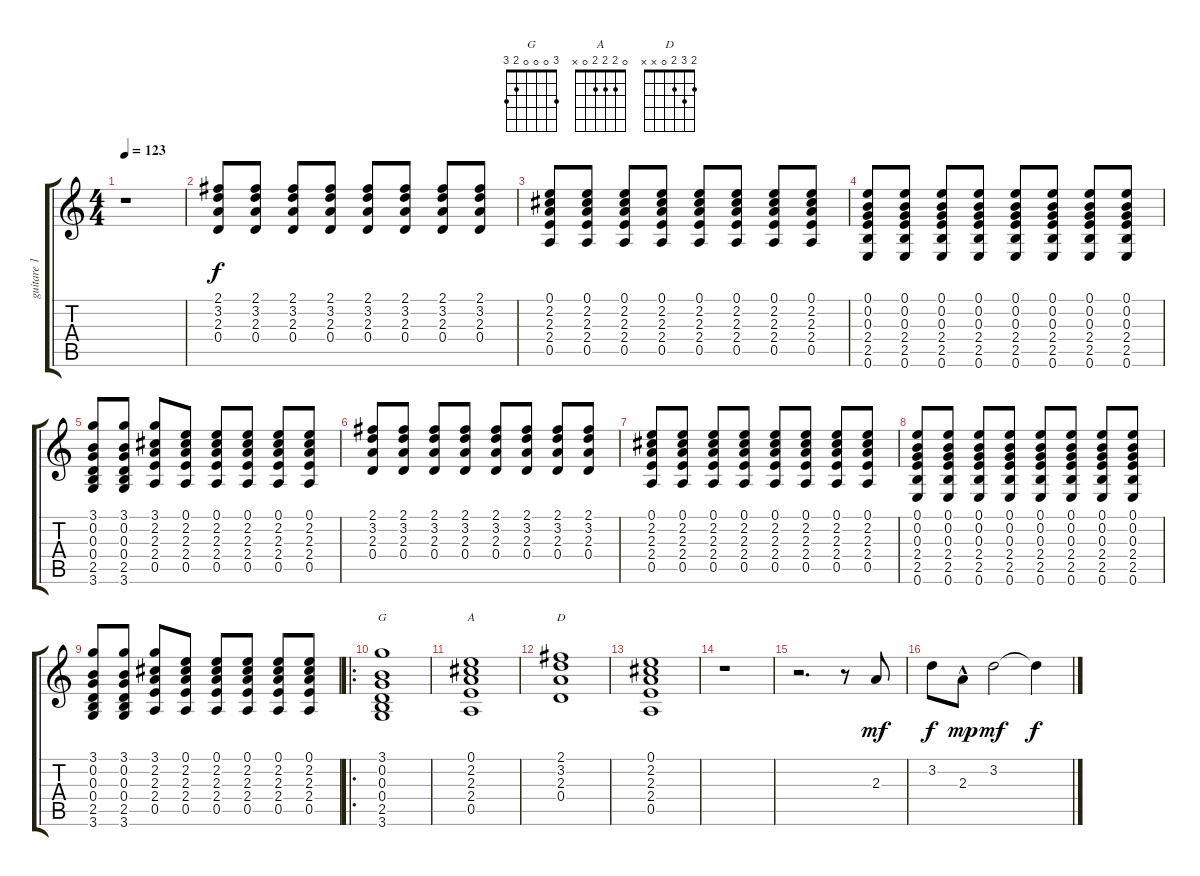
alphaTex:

\track ("guitare 1" "guitare 1") {instrument acousticguitarsteel}
\staff {score tabs}
\tuning (E4 B3 G3 D3 A2 E2) {hide}
\chord ("G" 3 0 0 0 2 3)
\chord ("A" 0 2 2 2 0 x)
\chord ("D" 2 3 2 0 x x)
\ts (4 4)
\tempo 123
\clef g2
\ks c
r.1{dy f instrument acousticguitarsteel} |
(2.1 3.2 2.3 0.4).8 (2.1 3.2 2.3 0.4).8 (2.1 3.2 2.3 0.4).8 (2.1 3.2 2.3 0.4).8 (2.1 3.2 2.3 0.4).8 (2.1 3.2 2.3 0.4).8 (2.1 3.2 2.3 0.4).8 (2.1 3.2 2.3 0.4).8 |
(0.1 2.2 2.3 2.4 0.5).8 (0.1 2.2 2.3 2.4 0.5).8 (0.1 2.2 2.3 2.4 0.5).8 (0.1 2.2 2.3 2.4 0.5).8 (0.1 2.2 2.3 2.4 0.5).8 (0.1 2.2 2.3 2.4 0.5).8 (0.1 2.2 2.3 2.4 0.5).8 (0.1 2.2 2.3 2.4 0.5).8 |
(0.1 0.2 0.3 2.4 2.5 0.6).8 (0.1 0.2 0.3 2.4 2.5 0.6).8 (0.1 0.2 0.3 2.4 2.5 0.6).8 (0.1 0.2 0.3 2.4 2.5 0.6).8 (0.1 0.2 0.3 2.4 2.5 0.6).8 (0.1 0.2 0.3 2.4 2.5 0.6).8 (0.1 0.2 0.3 2.4 2.5 0.6).8 (0.1 0.2 0.3 2.4 2.5 0.6).8 |
(3.1 0.2 0.3 0.4 2.5 3.6).8 (3.1 0.2 0.3 0.4 2.5 3.6).8 (3.1 2.2 2.3 2.4 0.5).8 (0.1 2.2 2.3 2.4 0.5).8 (0.1 2.2 2.3 2.4 0.5).8 (0.1 2.2 2.3 2.4 0.5).8 (0.1 2.2 2.3 2.4 0.5).8 (0.1 2.2 2.3 2.4 0.5).8 |
(2.1 3.2 2.3 0.4).8 (2.1 3.2 2.3 0.4).8 (2.1 3.2 2.3 0.4).8 (2.1 3.2 2.3 0.4).8 (2.1 3.2 2.3 0.4).8 (2.1 3.2 2.3 0.4).8 (2.1 3.2 2.3 0.4).8 (2.1 3.2 2.3 0.4).8 |
(0.1 2.2 2.3 2.4 0.5).8 (0.1 2.2 2.3 2.4 0.5).8 (0.1 2.2 2.3 2.4 0.5).8 (0.1 2.2 2.3 2.4 0.5).8 (0.1 2.2 2.3 2.4 0.5).8 (0.1 2.2 2.3 2.4 0.5).8 (0.1 2.2 2.3 2.4 0.5).8 (0.1 2.2 2.3 2.4 0.5).8 |
(0.1 0.2 0.3 2.4 2.5 0.6).8 (0.1 0.2 0.3 2.4 2.5 0.6).8 (0.1 0.2 0.3 2.4 2.5 0.6).8 (0.1 0.2 0.3 2.4 2.5 0.6).8 (0.1 0.2 0.3 2.4 2.5 0.6).8 (0.1 0.2 0.3 2.4 2.5 0.6).8 (0.1 0.2 0.3 2.4 2.5 0.6).8 (0.1 0.2 0.3 2.4 2.5 0.6).8 |
(3.1 0.2 0.3 0.4 2.5 3.6).8 (3.1 0.2 0.3 0.4 2.5 3.6).8 (3.1 2.2 2.3 2.4 0.5).8 (0.1 2.2 2.3 2.4 0.5).8 (0.1 2.2 2.3 2.4 0.5).8 (0.1 2.2 2.3 2.4 0.5).8 (0.1 2.2 2.3 2.4 0.5).8 (0.1 2.2 2.3 2.4 0.5).8 |
\ro
(3.1 0.2 0.3 0.4 2.5 3.6).1{ch "G"} |
(0.1 2.2 2.3 2.4 0.5).1{ch "A"} |
(2.1 3.2 2.3 0.4).1{ch "D"} |
(0.1 2.2 2.3 2.4 0.5).1 |
r.1 |
r.2{d} r.8 2.3.8{dy mf} |
3.2.8{dy f} 2.3{hac}.8{dy mp} 3.2.2{dy mf} 3.2{t}.4{dy f}
